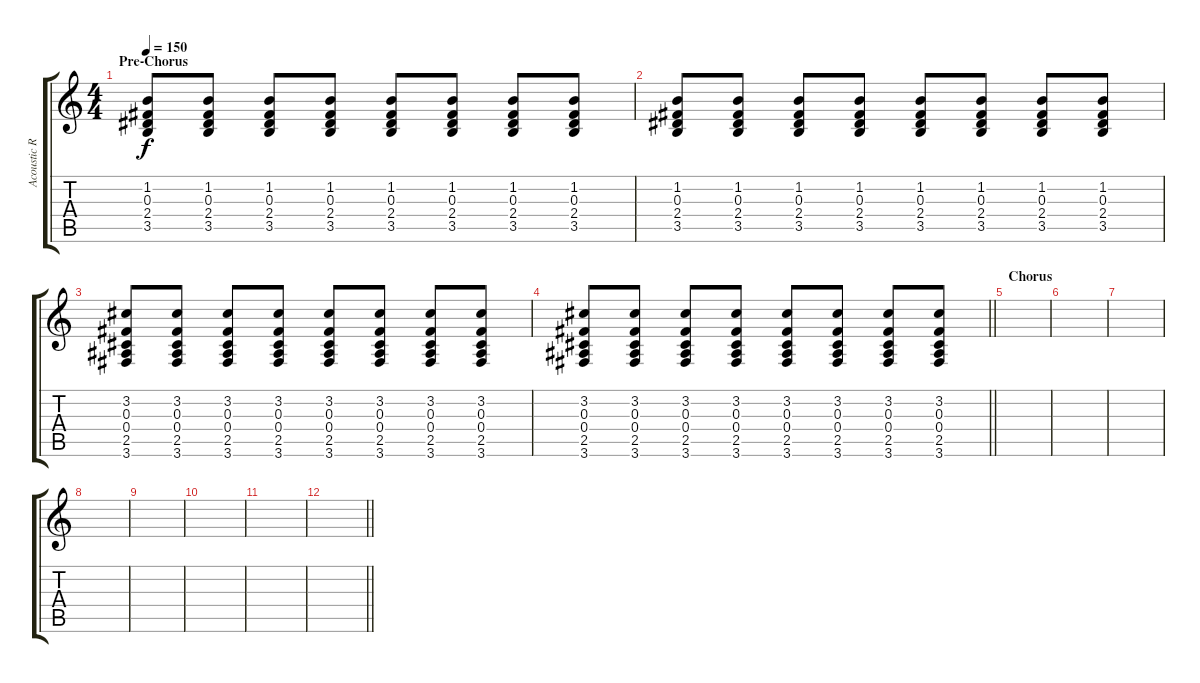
\track ("Acoustic Rhytm Guitar [R]" "Acoustic R") {instrument acousticguitarsteel}
\staff {score tabs}
\tuning (Eb4 Bb3 Gb3 Db3 Ab2 Eb2) {hide}
\ts (4 4)
\section ("" "Pre-Chorus")
\tempo 150
\clef g2
\ks c
(1.2 0.3 2.4 3.5).8{dy f} (1.2 0.3 2.4 3.5).8 (1.2 0.3 2.4 3.5).8 (1.2 0.3 2.4 3.5).8 (1.2 0.3 2.4 3.5).8 (1.2 0.3 2.4 3.5).8 (1.2 0.3 2.4 3.5).8 (1.2 0.3 2.4 3.5).8 |
(1.2 0.3 2.4 3.5).8 (1.2 0.3 2.4 3.5).8 (1.2 0.3 2.4 3.5).8 (1.2 0.3 2.4 3.5).8 (1.2 0.3 2.4 3.5).8 (1.2 0.3 2.4 3.5).8 (1.2 0.3 2.4 3.5).8 (1.2 0.3 2.4 3.5).8 |
(3.2 0.3 0.4 2.5 3.6).8 (3.2 0.3 0.4 2.5 3.6).8 (3.2 0.3 0.4 2.5 3.6).8 (3.2 0.3 0.4 2.5 3.6).8 (3.2 0.3 0.4 2.5 3.6).8 (3.2 0.3 0.4 2.5 3.6).8 (3.2 0.3 0.4 2.5 3.6).8 (3.2 0.3 0.4 2.5 3.6).8 |
\barLineRight lightlight
(3.2 0.3 0.4 2.5 3.6).8 (3.2 0.3 0.4 2.5 3.6).8 (3.2 0.3 0.4 2.5 3.6).8 (3.2 0.3 0.4 2.5 3.6).8 (3.2 0.3 0.4 2.5 3.6).8 (3.2 0.3 0.4 2.5 3.6).8 (3.2 0.3 0.4 2.5 3.6).8 (3.2 0.3 0.4 2.5 3.6).8 |
\section ("" "Chorus")
|
|
|
|
|
|
|
\barLineRight lightlight
